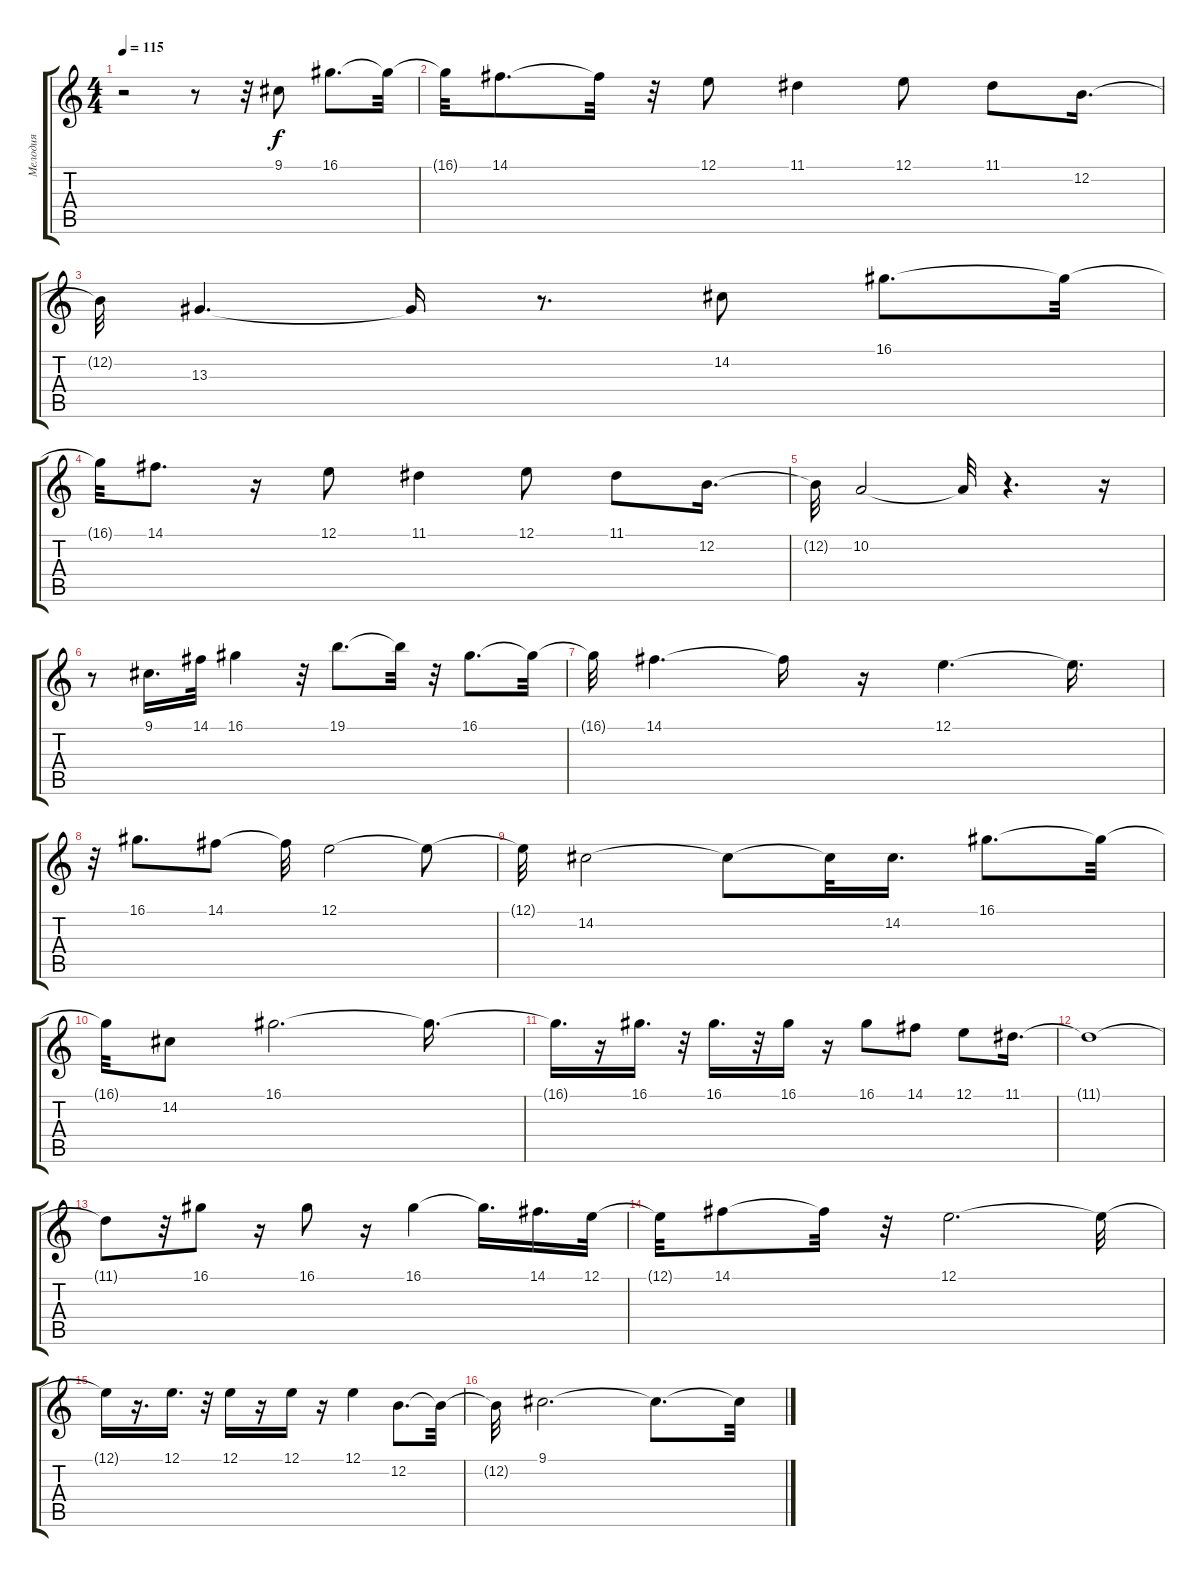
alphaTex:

\track ("Мелодия" "Мелодия") {instrument electricgrandpiano}
\staff {score tabs}
\tuning (E4 B3 G3 D3 A2 E2) {hide}
\ts (4 4)
\tempo 115
\clef g2
\ks c
r.2{dy f} r.8 r.32 9.1.8 16.1.8{d} 16.1{t}.32 |
16.1{t}.32 14.1.8{d} 14.1{t}.32 r.32 12.1.8 11.1.4 12.1.8 11.1.8 12.2.16{d} |
12.2{t}.32 13.3.4{d} 13.3{t}.16 r.8{d} 14.2.8 16.1.8{d} 16.1{t}.32 |
16.1{t}.32 14.1.8{d} r.16 12.1.8 11.1.4 12.1.8 11.1.8 12.2.16{d} |
12.2{t}.32 10.2.2 10.2{t}.32 r.4{d} r.16 |
r.8 9.1.16{d} 14.1.32 16.1.4 r.32 19.1.8{d} 19.1{t}.32 r.32 16.1.8{d} 16.1{t}.32 |
16.1{t}.32 14.1.4{d} 14.1{t}.16 r.16 12.1.4{d} 12.1{t}.16{d} |
r.32 16.1.8{d} 14.1.8 14.1{t}.32 12.1.2 12.1{t}.8 |
12.1{t}.32 14.2.2 14.2{t}.8 14.2{t}.32 14.2.16{d} 16.1.8{d} 16.1{t}.32 |
16.1{t}.32 14.2.8 16.1.2{d} 16.1{t}.16{d} |
16.1{t}.16{d} r.16 16.1.16{d} r.32 16.1.16{d} r.32 16.1.16 r.16 16.1.8 14.1.8 12.1.8 11.1.16{d} |
11.1{t}.1 |
11.1{t}.8 r.32 16.1.8 r.16 16.1.8 r.16 16.1.4 16.1{t}.16{d} 14.1.16{d} 12.1.32 |
12.1{t}.32 14.1.8 14.1{t}.32 r.32 12.1.2{d} 12.1{t}.32 |
12.1{t}.16 r.16{d} 12.1.16{d} r.32 12.1.16 r.16 12.1.16 r.16 12.1.4 12.2.8{d} 12.2{t}.32 |
12.2{t}.32 9.1.2{d} 9.1{t}.8{d} 9.1{t}.32
